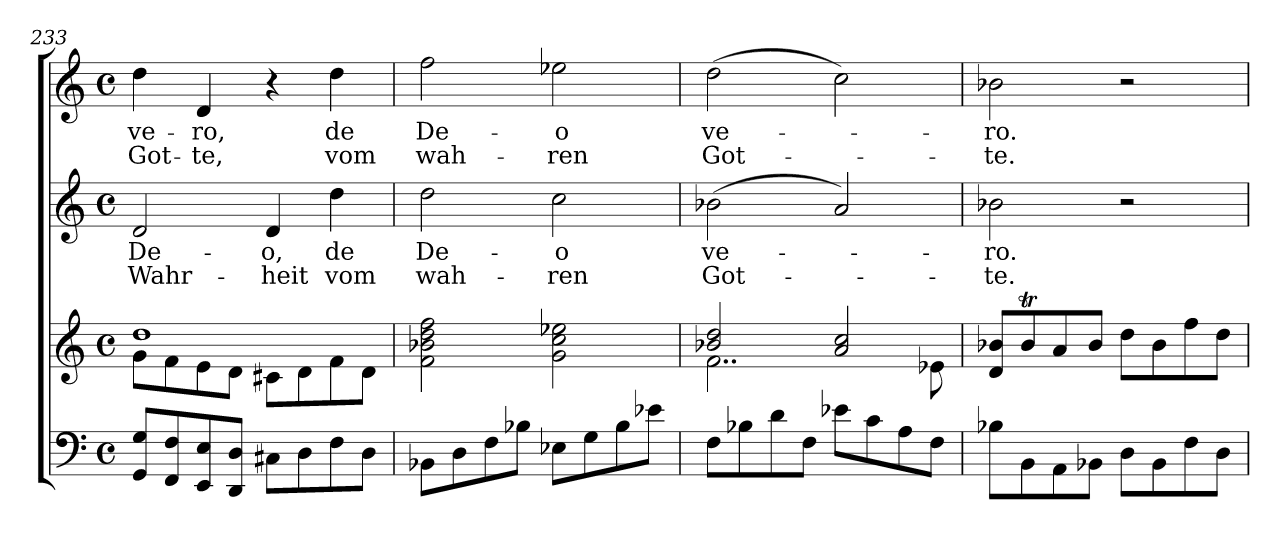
**kern	**kern	**kern	**text	**text	**kern	**text	**text
*part3	*part3	*part2	*part2	*part2	*part1	*part1	*part1
*staff4	*staff3	*staff2	*staff2	*staff2	*staff1	*staff1	*staff1
*clefF4	*clefG2	*clefG2	*	*	*clefG2	*	*
*k[]	*k[]	*k[]	*	*	*k[]	*	*
*C:	*C:	*C:	*	*	*C:	*	*
*M4/4	*M4/4	*M4/4	*	*	*M4/4	*	*
*met(c)	*met(c)	*met(c)	*	*	*met(c)	*	*
=233	=233	=233	=233	=233	=233	=233	=233
*	*^	*	*	*	*	*	*
!	!	!	!	!LO:LY:b	!LO:LY:b	!	!LO:LY:b	!LO:LY:b
8GG/ 8G/L	1dd	8g\L	2d/	De-	Wahr-	4dd\	ve-	Got-
8FF/ 8F/	.	8f\	.	.	.	.	.	.
!	!	!	!	!	!	!	!LO:LY:b	!LO:LY:b
8EE/ 8E/	.	8e\	.	.	.	4d/	-ro,	-te,
8DD/ 8D/J	.	8d\J	.	.	.	.	.	.
!	!	!	!	!LO:LY:b	!LO:LY:b	!	!	!
8C#X\L	.	8c#X\L	4d/	-o,	-heit	4r	.	.
8D\	.	8d\	.	.	.	.	.	.
!	!	!	!	!LO:LY:b	!LO:LY:b	!	!LO:LY:b	!LO:LY:b
8F\	.	8f\	4dd\	de	vom	4dd\	de	vom
8D\J	.	8d\J	.	.	.	.	.	.
=234	=234	=234	=234	=234	=234	=234	=234	=234
!	!	!	!	!LO:LY:b	!LO:LY:b	!	!LO:LY:b	!LO:LY:b
*	*v	*v	*	*	*	*	*	*
8BB-X\L	2f\ 2b-X\ 2dd\ 2ff\	2dd\	De-	wah-	2ff\	De-	wah-
8D\	.	.	.	.	.	.	.
8F\	.	.	.	.	.	.	.
8B-X\J	.	.	.	.	.	.	.
!	!	!	!LO:LY:b	!LO:LY:b	!	!LO:LY:b	!LO:LY:b
8E-X\L	2g\ 2cc\ 2ee-X\	2cc\	-o	-ren	2ee-X\	-o	-ren
8G\	.	.	.	.	.	.	.
8B-\	.	.	.	.	.	.	.
8e-X\J	.	.	.	.	.	.	.
=235	=235	=235	=235	=235	=235	=235	=235
*	*^	*	*	*	*	*	*
!	!	!	!	!LO:LY:b	!LO:LY:b	!	!LO:LY:b	!LO:LY:b
8F\L	2b-X/ 2dd/	2..f\	(>2b-X\	ve-	Got-	(>2dd\	ve-	Got-
8B-X\	.	.	.	.	.	.	.	.
8d\	.	.	.	.	.	.	.	.
8F\J	.	.	.	.	.	.	.	.
8e-X\L	2a/ 2cc/	.	2a/)	.	.	2cc\)	.	.
8c\	.	.	.	.	.	.	.	.
8A\	.	.	.	.	.	.	.	.
8F\J	.	8e-X\	.	.	.	.	.	.
!!LO:PB:g=z
=236	=236	=236	=236	=236	=236	=236	=236	=236
!	!	!	!	!LO:LY:b	!LO:LY:b	!	!LO:LY:b	!LO:LY:b
*	*v	*v	*	*	*	*	*	*
8B-X\L	8d/ 8b-X/L	2b-X\	-ro.	-te.	2b-X\	-ro.	-te.
8BB\	8b-T/	.	.	.	.	.	.
8AA\	8a/	.	.	.	.	.	.
8BB-X\J	8b-/J	.	.	.	.	.	.
8D\L	8dd\L	2r	.	.	2r	.	.
8BB-\	8b-\	.	.	.	.	.	.
8F\	8ff\	.	.	.	.	.	.
8D\J	8dd\J	.	.	.	.	.	.
=	=	=	=	=	=	=	=
*-	*-	*-	*-	*-	*-	*-	*-
